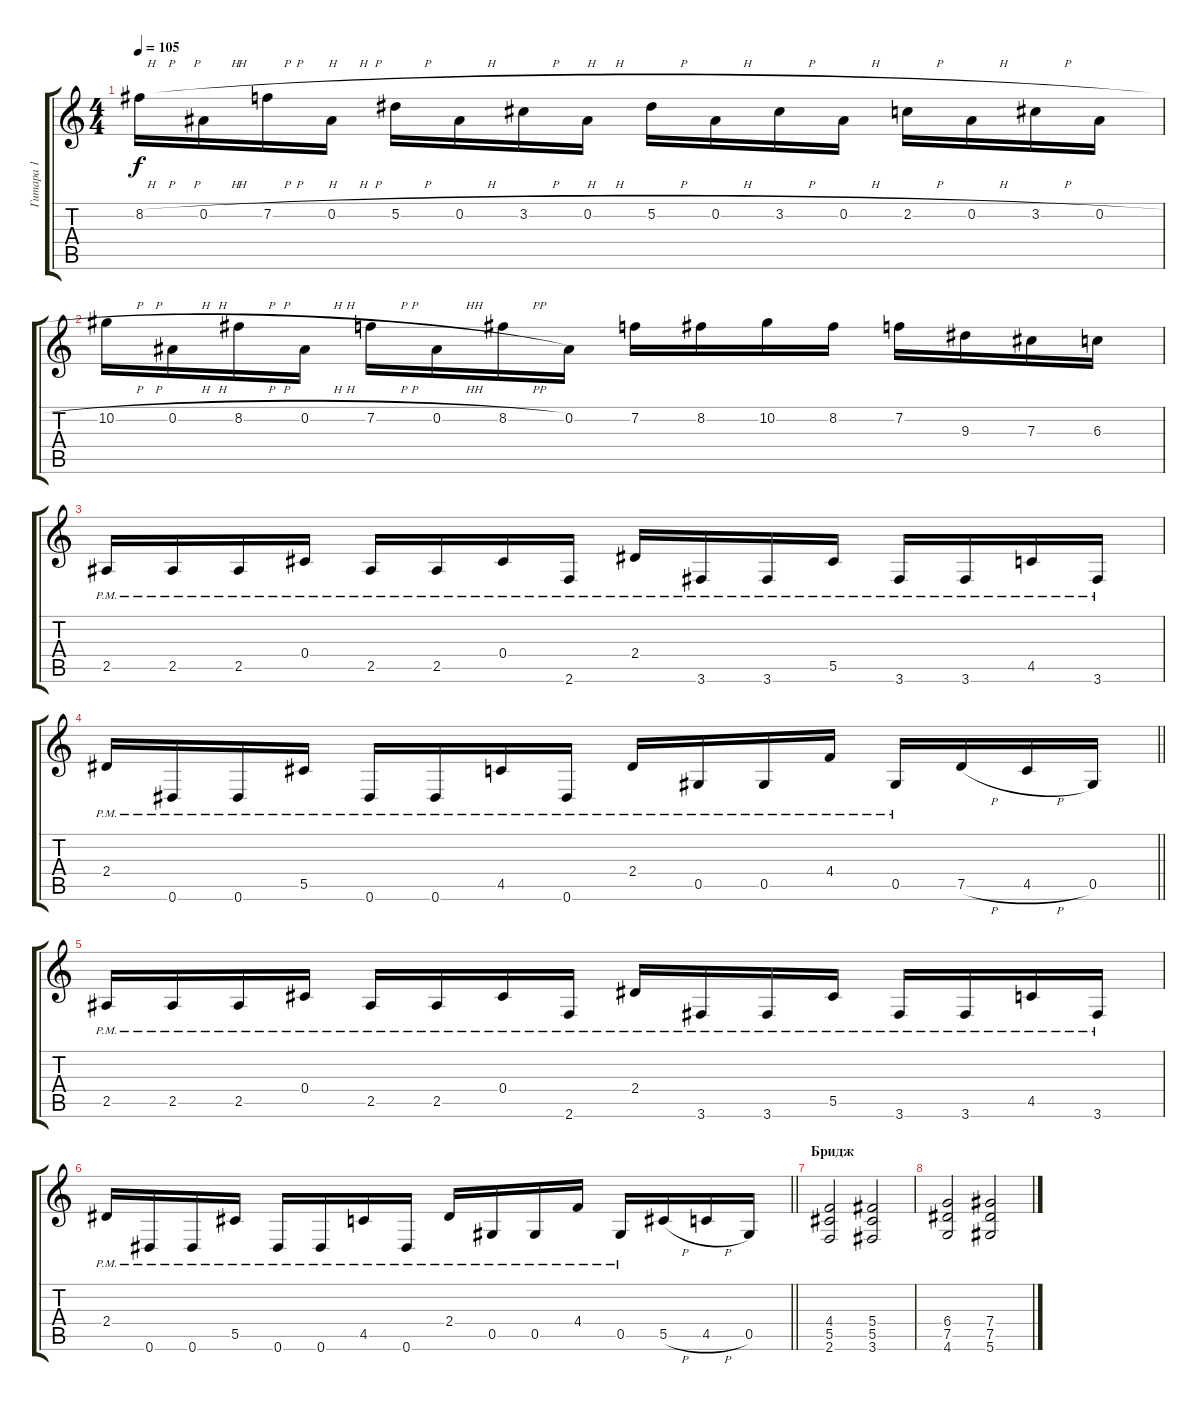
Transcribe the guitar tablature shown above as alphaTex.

\track ("Гитара 1" "Гитара 1") {instrument distortionguitar}
\staff {score tabs}
\tuning (Eb4 Bb3 Gb3 Db3 Ab2 Eb2) {hide}
\ts (4 4)
\tempo 105
\clef g2
\ks c
8.2{h}.16{dy f} 0.2{h}.16 7.2{h}.16 0.2{h}.16 5.2{h}.16 0.2{h}.16 3.2{h}.16 0.2{h}.16 5.2{h}.16 0.2{h}.16 3.2{h}.16 0.2{h}.16 2.2{h}.16 0.2{h}.16 3.2{h}.16 0.2{h}.16 |
10.2{h}.16 0.2{h}.16 8.2{h}.16 0.2{h}.16 7.2{h}.16 0.2{h}.16 8.2{h}.16 0.2.16 7.2.16 8.2.16 10.2.16 8.2.16 7.2.16 9.3.16 7.3.16 6.3.16 |
2.5{pm}.16 2.5{pm}.16 2.5{pm}.16 0.4{pm}.16 2.5{pm}.16 2.5{pm}.16 0.4{pm}.16 2.6{pm}.16 2.4{pm}.16 3.6{pm}.16 3.6{pm}.16 5.5{pm}.16 3.6{pm}.16 3.6{pm}.16 4.5{pm}.16 3.6{pm}.16 |
\barLineRight lightlight
2.4{pm}.16 0.6{pm}.16 0.6{pm}.16 5.5{pm}.16 0.6{pm}.16 0.6{pm}.16 4.5{pm}.16 0.6{pm}.16 2.4{pm}.16 0.5{pm}.16 0.5{pm}.16 4.4{pm}.16 0.5{pm}.16 7.5{h}.16 4.5{h}.16 0.5.16 |
2.5{pm}.16 2.5{pm}.16 2.5{pm}.16 0.4{pm}.16 2.5{pm}.16 2.5{pm}.16 0.4{pm}.16 2.6{pm}.16 2.4{pm}.16 3.6{pm}.16 3.6{pm}.16 5.5{pm}.16 3.6{pm}.16 3.6{pm}.16 4.5{pm}.16 3.6{pm}.16 |
\barLineRight lightlight
2.4{pm}.16 0.6{pm}.16 0.6{pm}.16 5.5{pm}.16 0.6{pm}.16 0.6{pm}.16 4.5{pm}.16 0.6{pm}.16 2.4{pm}.16 0.5{pm}.16 0.5{pm}.16 4.4{pm}.16 0.5{pm}.16 5.5{h}.16 4.5{h}.16 0.5.16 |
\section ("" "Бридж")
(4.4 5.5 2.6).2 (5.4 5.5 3.6).2 |
(6.4 7.5 4.6).2 (7.4 7.5 5.6).2
